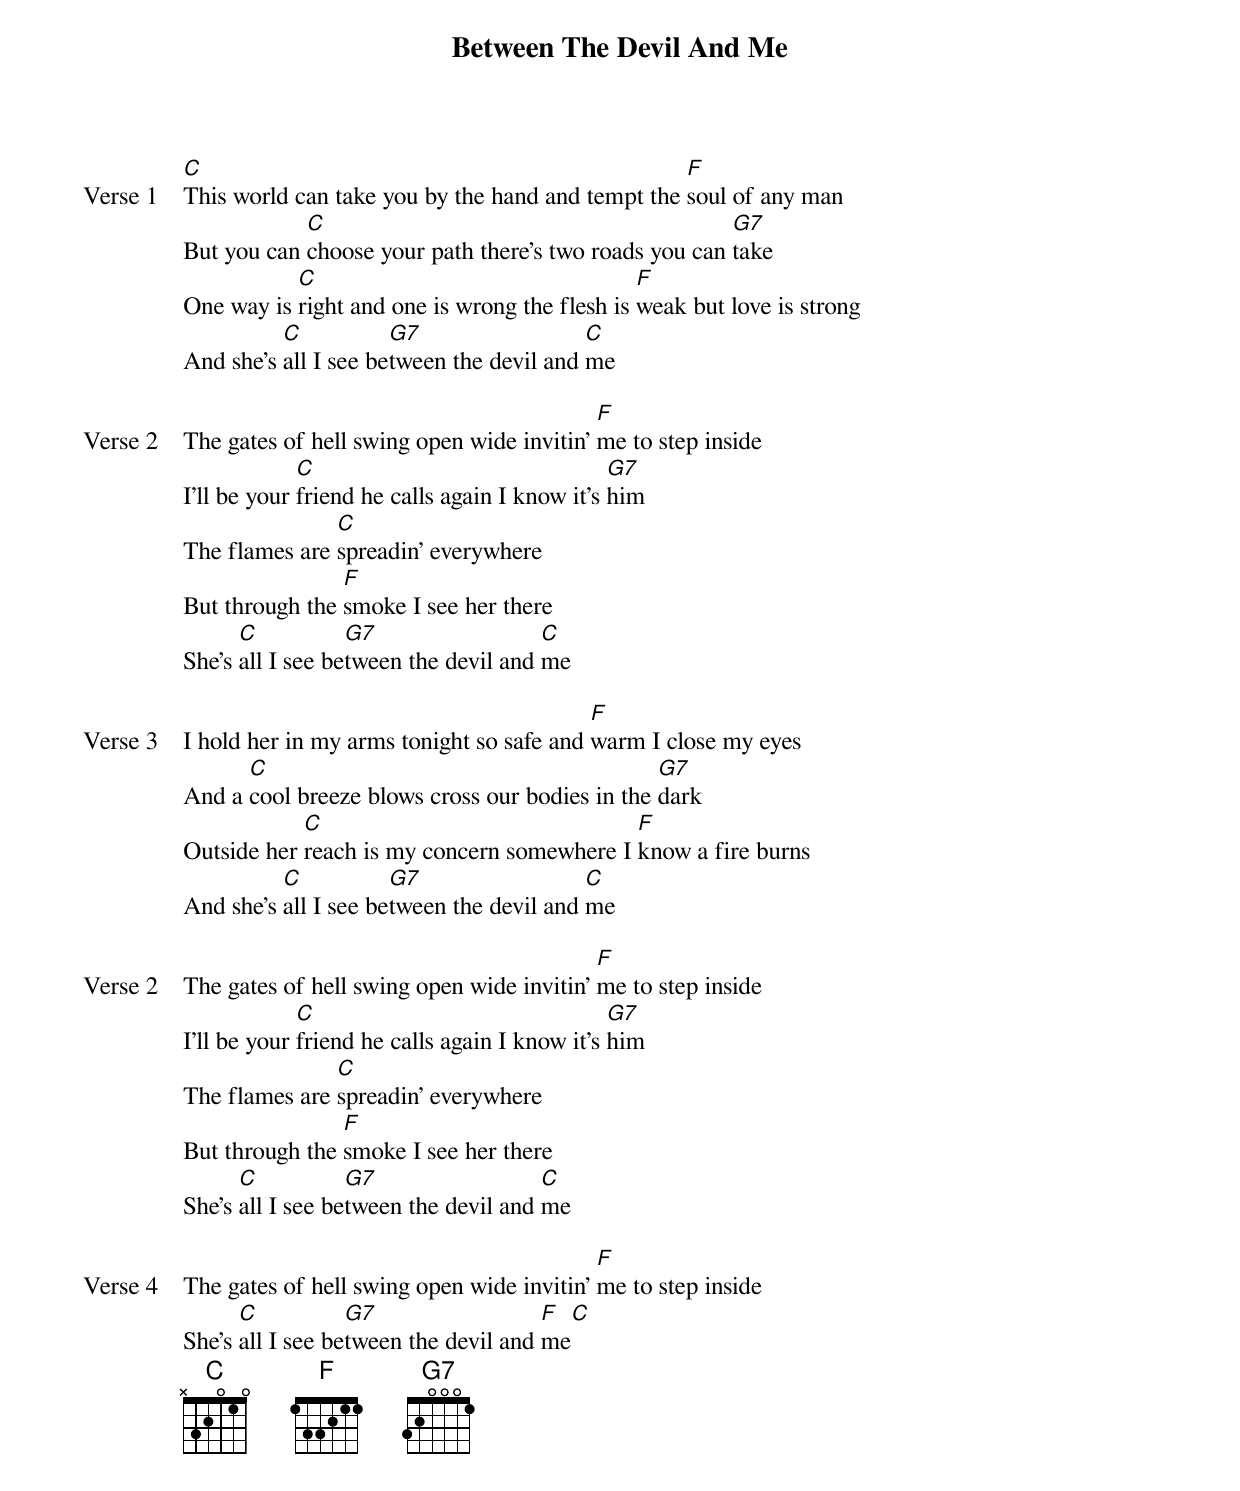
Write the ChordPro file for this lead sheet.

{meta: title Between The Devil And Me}
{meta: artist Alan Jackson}
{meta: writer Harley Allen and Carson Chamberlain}

{start_of_verse: Verse 1}
[C]This world can take you by the hand and tempt the [F]soul of any man
But you can [C]choose your path there's two roads you can [G7]take
One way is [C]right and one is wrong the flesh is [F]weak but love is strong
And she's [C]all I see be[G7]tween the devil and [C]me
{end_of_verse}

{start_of_verse: Verse 2}
The gates of hell swing open wide invitin' [F]me to step inside
I'll be your [C]friend he calls again I know it's [G7]him
The flames are [C]spreadin' everywhere
But through the [F]smoke I see her there
She's [C]all I see be[G7]tween the devil and [C]me
{end_of_verse}

{start_of_verse: Verse 3}
I hold her in my arms tonight so safe and [F]warm I close my eyes
And a [C]cool breeze blows cross our bodies in the [G7]dark
Outside her [C]reach is my concern somewhere I [F]know a fire burns
And she's [C]all I see be[G7]tween the devil and [C]me
{end_of_verse}

{start_of_verse: Verse 2}
The gates of hell swing open wide invitin' [F]me to step inside
I'll be your [C]friend he calls again I know it's [G7]him
The flames are [C]spreadin' everywhere
But through the [F]smoke I see her there
She's [C]all I see be[G7]tween the devil and [C]me
{end_of_verse}

{start_of_verse: Verse 4}
The gates of hell swing open wide invitin' [F]me to step inside
She's [C]all I see be[G7]tween the devil and [F]me[C]
{end_of_verse}
